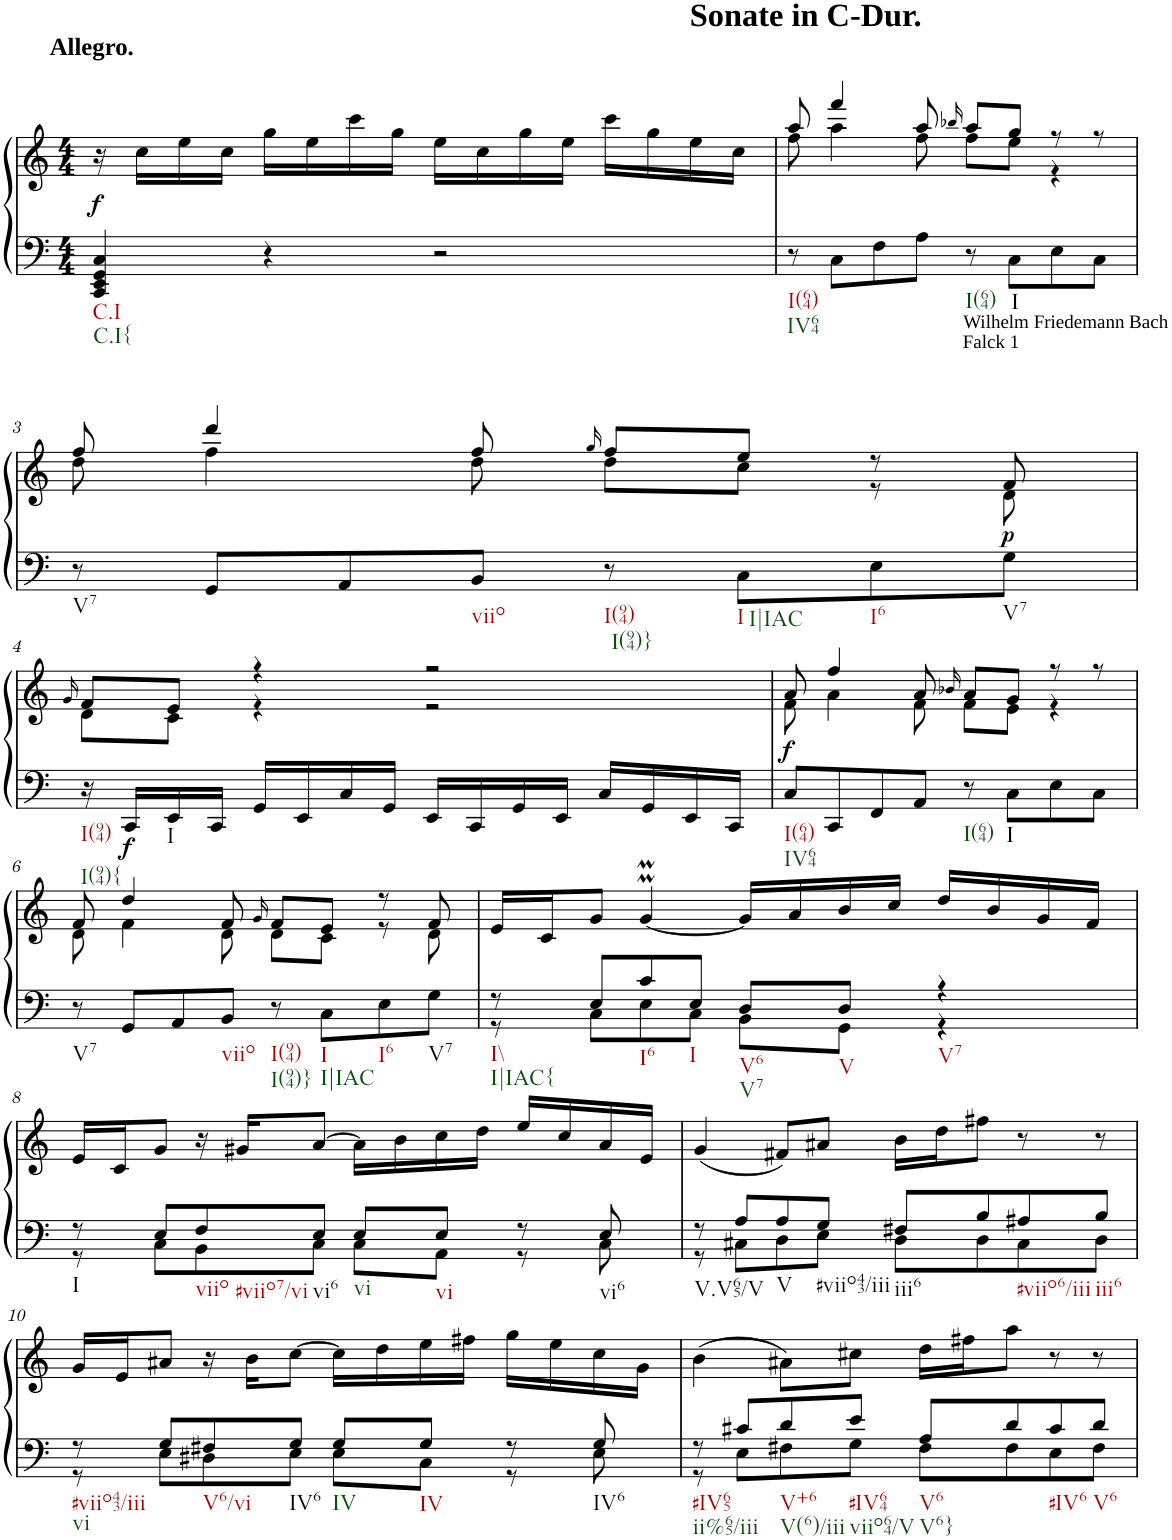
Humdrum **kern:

**kern	**kern	**dynam
*part1	*part1	*part1
*staff2	*staff1	*staff1/2
*I"unbenannt	*	*
*clefF4	*clefG2	*
*k[]	*k[]	*
*M4/4	*M4/4	*
=1	=1	=1
!	!LO:TX:a:B:t=Allegro.	!
!LO:TX:b:t=C.I	!	!
!LO:TX:b:t=C.I{	!	!
!	!	!LO:DY:b
4CC/ 4EE/ 4GG/ 4C/	16r	f
.	16cc\LL	.
.	16ee\	.
.	16cc\JJ	.
4r	16gg\LL	.
.	16ee\	.
.	16ccc\	.
.	16gg\JJ	.
2r	16ee\LL	.
.	16cc\	.
.	16gg\	.
.	16ee\JJ	.
!	!LO:TX:a:B:t=Sonate in C-Dur.	!
.	16ccc\LL	.
.	16gg\	.
.	16ee\	.
.	16cc\JJ	.
=2	=2	=2
*	*^	*
!LO:TX:b:t=I(64)	!	!	!
!LO:TX:b:t=IV64	!	!	!
8r	8aa/	8ff\	.
8C\L	4fff/	4aa\	.
8F\	.	.	.
8A\J	8aa/	8ff\	.
.	16qbb-X/	.	.
!LO:TX:b:t=I(64)	!	!	!
8r	8aa/L	8ff\L	.
!LO:TX:b:t=I	!	!	!
8C\L	8gg/J	8ee\J	.
8E\	8r	4r	.
8C\J	8r	.	.
!!LO:LB:g=z	!!
=3	=3	=3	=3
!LO:TX:b:t=V7	!	!	!
8r	8ff/	8dd\	.
8GG/L	4ddd/	4ff\	.
8AA/	.	.	.
!LO:TX:b:t=viio	!	!	!
8BB/J	8ff/	8dd\	.
.	16qgg/	.	.
!LO:TX:b:t=I(94)	!	!	!
!LO:TX:b:t=I(94)}	!	!	!
8r	8ff/L	8dd\L	.
!LO:TX:b:t=I	!	!	!
!LO:TX:b:t=I|IAC	!	!	!
8C\L	8ee/J	8cc\J	.
!	!LO:TX:a:t=Wilhelm Friedemann Bach	!	!
!	!LO:TX:a:t=Falck 1	!	!
!LO:TX:b:t=I6	!	!	!
8E\	8r	8r	.
!LO:TX:b:t=V7	!	!	!
!	!	!	!LO:DY:b
8G\J	8f/	8d\	p
!!LO:LB:g=z	!!
=4	=4	=4	=4
.	16qg/	.	.
!LO:TX:b:t=I(94)	!	!	!
!LO:TX:b:t=I(94){	!	!	!
16r	8f/L	8d\L	.
!	!	!	!LO:DY:b=2
16CC/LL	.	.	f
!LO:TX:b:t=I	!	!	!
16EE/	8e/J	8c\J	.
16CC/JJ	.	.	.
16GG/LL	4r	4r	.
16EE/	.	.	.
16C/	.	.	.
16GG/JJ	.	.	.
16EE/LL	2r	2r	.
16CC/	.	.	.
16GG/	.	.	.
16EE/JJ	.	.	.
16C/LL	.	.	.
16GG/	.	.	.
16EE/	.	.	.
16CC/JJ	.	.	.
=5	=5	=5	=5
!LO:TX:b:t=I(64)	!	!	!
!LO:TX:b:t=IV64	!	!	!
!	!	!	!LO:DY:b
8C/L	8a/	8f\	f
8CC/	4ff/	4a\	.
8FF/	.	.	.
8AA/J	8a/	8f\	.
.	16qb-X/	.	.
!LO:TX:b:t=I(64)	!	!	!
8r	8a/L	8f\L	.
!LO:TX:b:t=I	!	!	!
8C\L	8g/J	8e\J	.
8E\	8r	4r	.
8C\J	8r	.	.
!!LO:LB:g=z	!!
=6	=6	=6	=6
!LO:TX:b:t=V7	!	!	!
8r	8f/	8d\	.
8GG/L	4dd/	4f\	.
8AA/	.	.	.
!LO:TX:b:t=viio	!	!	!
8BB/J	8f/	8d\	.
.	16qg/	.	.
!LO:TX:b:t=I(94)	!	!	!
!LO:TX:b:t=I(94)}	!	!	!
8r	8f/L	8d\L	.
!LO:TX:b:t=I	!	!	!
!LO:TX:b:t=I|IAC	!	!	!
8C\L	8e/J	8c\J	.
!LO:TX:b:t=I6	!	!	!
8E\	8r	8r	.
!LO:TX:b:t=V7	!	!	!
8G\J	8f/	8d\	.
=7	=7	=7	=7
*^	*	*	*
!LO:TX:b:t=I\\	!	!	!	!
!LO:TX:b:t=I|IAC{	!	!	!	!
*	*	*v	*v	*
8r	8r	16e/LL	.
.	.	16c/J	.
8E/L	8C\L	8g/J	.
!LO:TX:b:t=I6	!	!	!
8c/	8E\	[4gMM/	.
!LO:TX:b:t=I	!	!	!
8E/J	8C\J	.	.
!LO:TX:b:t=V6	!	!	!
!LO:TX:b:t=V7	!	!	!
8D/L	8BB\L	16g/LL]	.
.	.	16a/	.
!LO:TX:b:t=V	!	!	!
8D/J	8GG\J	16b/	.
.	.	16cc/JJ	.
!LO:TX:b:t=V7	!	!	!
4r	4r	16dd/LL	.
.	.	16b/	.
.	.	16g/	.
.	.	16f/JJ	.
!!LO:LB:g=z
=8	=8	=8	=8
!LO:TX:b:t=I	!	!	!
8r	8r	16e/LL	.
.	.	16c/J	.
8E/L	8C\L	8g/J	.
!LO:TX:b:t=viio	!	!	!
!LO:TX:b:t=#viio7/vi	!	!	!
8F/	8BB\	16r	.
.	.	16g#X/KL	.
!LO:TX:b:t=vi6	!	!	!
8E/J	8C\J	[8a/J	.
!LO:TX:b:t=vi	!	!	!
8E/L	8C\L	16a\LL]	.
.	.	16b\	.
!LO:TX:b:t=vi	!	!	!
8E/J	8AA\J	16cc\	.
.	.	16dd\JJ	.
8r	8r	16ee/LL	.
.	.	16cc/	.
!LO:TX:b:t=vi6	!	!	!
8E/	8C\	16a/	.
.	.	16e/JJ	.
=9	=9	=9	=9
!LO:TX:b:t=V.V65/V	!	!	!
8r	8r	(4g/	.
8A/L	8C#X\L	.	.
!LO:TX:b:t=V	!	!	!
8A/	8D\	8f#X/L)	.
!LO:TX:b:t=#viio43/iii	!	!	!
8G/J	8E\J	8a#X/J	.
!LO:TX:b:t=iii6	!	!	!
8F#X/L	8D\L	16b\LL	.
.	.	16dd\J	.
8B/	8D\	8ff#X\J	.
!LO:TX:b:t=#viio6/iii	!	!	!
8A#X/	8C#\	8r	.
!LO:TX:b:t=iii6	!	!	!
8B/J	8D\J	8r	.
!!LO:LB:g=z
=10	=10	=10	=10
!LO:TX:b:t=#viio43/iii	!	!	!
!LO:TX:b:t=vi	!	!	!
8r	8r	16g/LL	.
.	.	16e/J	.
8G/L	8E\L	8a#X/J	.
!LO:TX:b:t=V6/vi	!	!	!
8F#X/	8D#X\	16r	.
.	.	16b\KL	.
!LO:TX:b:t=IV6	!	!	!
8G/J	8E\J	[8cc\J	.
!LO:TX:b:t=IV	!	!	!
8G/L	8E\L	16cc\LL]	.
.	.	16dd\	.
!LO:TX:b:t=IV	!	!	!
8G/J	8C\J	16ee\	.
.	.	16ff#X\JJ	.
8r	8r	16gg\LL	.
.	.	16ee\	.
!LO:TX:b:t=IV6	!	!	!
8G/	8E\	16cc\	.
.	.	16g\JJ	.
=11	=11	=11	=11
!LO:TX:b:t=#IV65	!	!	!
!LO:TX:b:t=ii%65/iii	!	!	!
8r	8r	(4b\	.
8c#X/L	8E\L	.	.
!LO:TX:b:t=V+6	!	!	!
!LO:TX:b:t=V(6)/iii	!	!	!
8d/	8F#X\	8a#X\L)	.
!LO:TX:b:t=#IV64	!	!	!
!LO:TX:b:t=viio64/V	!	!	!
8e/J	8G\J	8cc#X\J	.
!LO:TX:b:t=V6	!	!	!
!LO:TX:b:t=V6}	!	!	!
8A/L	8F#\L	16dd\LL	.
.	.	16ff#X\J	.
8d/	8F#\	8aa\J	.
!LO:TX:b:t=#IV6	!	!	!
8c#/	8E\	8r	.
!LO:TX:b:t=V6	!	!	!
8d/J	8F#\J	8r	.
*v	*v	*	*
=	=	=
*-	*-	*-
